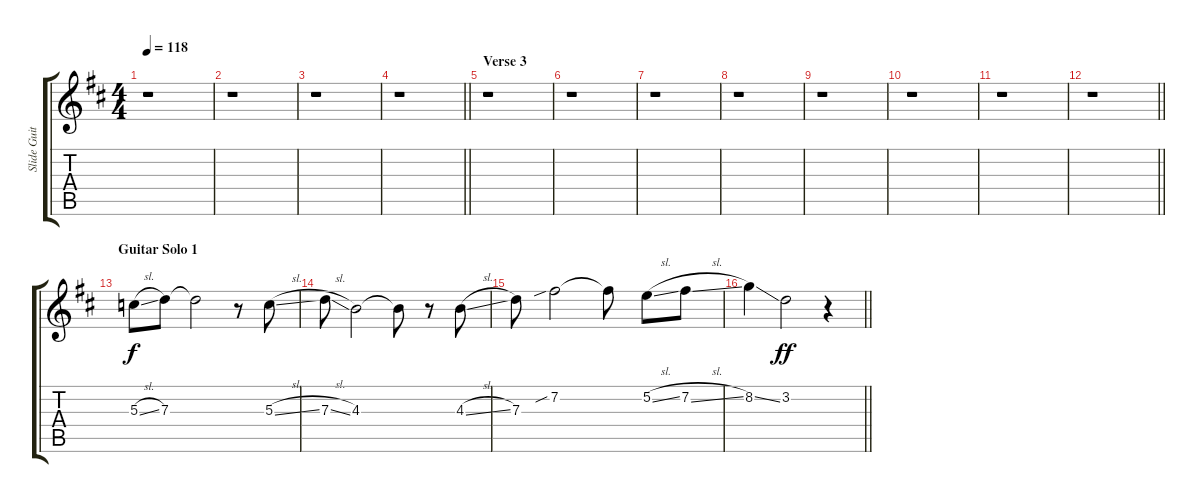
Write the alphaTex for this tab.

\track ("Slide Guitar" "Slide Guit") {instrument overdrivenguitar}
\staff {score tabs}
\tuning (E4 B3 G3 D3 A2 E2) {hide}
\ts (4 4)
\tempo 118
\clef g2
\ks d
r.1{dy f} |
r.1 |
r.1 |
\barLineRight lightlight
r.1 |
\section ("" "Verse 3")
r.1 |
r.1 |
r.1 |
r.1 |
r.1 |
r.1 |
r.1 |
\barLineRight lightlight
r.1 |
\section ("" "Guitar Solo 1")
5.3{sl}.8 7.3.8 7.3{t}.2 r.8 5.3{sl}.8 |
7.3{sl}.8 4.3.2 4.3{t}.8 r.8 4.3{sl}.8 |
7.3.8 7.2{sib}.2 7.2{t}.8 5.2{sl}.8 7.2{sl}.8 |
\barLineRight lightlight
8.2{ss}.4 3.2.2{dy ff} r.4
